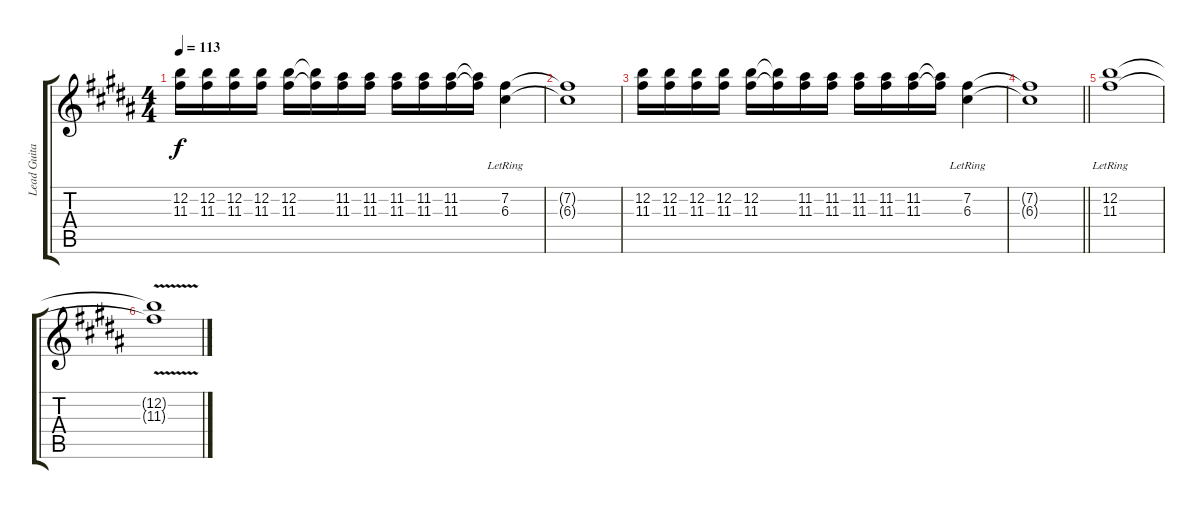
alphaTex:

\track ("Lead Guitar" "Lead Guita") {instrument overdrivenguitar}
\staff {score tabs}
\tuning (E4 B3 G3 D3 A2 E2) {hide}
\ts (4 4)
\tempo 113
\clef g2
\ks b
(12.2 11.3).16{dy f} (12.2 11.3).16 (12.2 11.3).16 (12.2 11.3).16 (12.2 11.3).16 (12.2{t} 11.3{t}).16 (11.2 11.3).16 (11.2 11.3).16 (11.2 11.3).16 (11.2 11.3).16 (11.2 11.3).16 (11.2{t} 11.3{t}).16 (7.2{lr} 6.3).4 |
(7.2{t} 6.3{t}).1 |
(12.2 11.3).16 (12.2 11.3).16 (12.2 11.3).16 (12.2 11.3).16 (12.2 11.3).16 (12.2{t} 11.3{t}).16 (11.2 11.3).16 (11.2 11.3).16 (11.2 11.3).16 (11.2 11.3).16 (11.2 11.3).16 (11.2{t} 11.3{t}).16 (7.2{lr} 6.3).4 |
\barLineRight lightlight
(7.2{t} 6.3{t}).1 |
(12.2{lr} 11.3).1 |
(12.2{v t} 11.3{v t}).1
